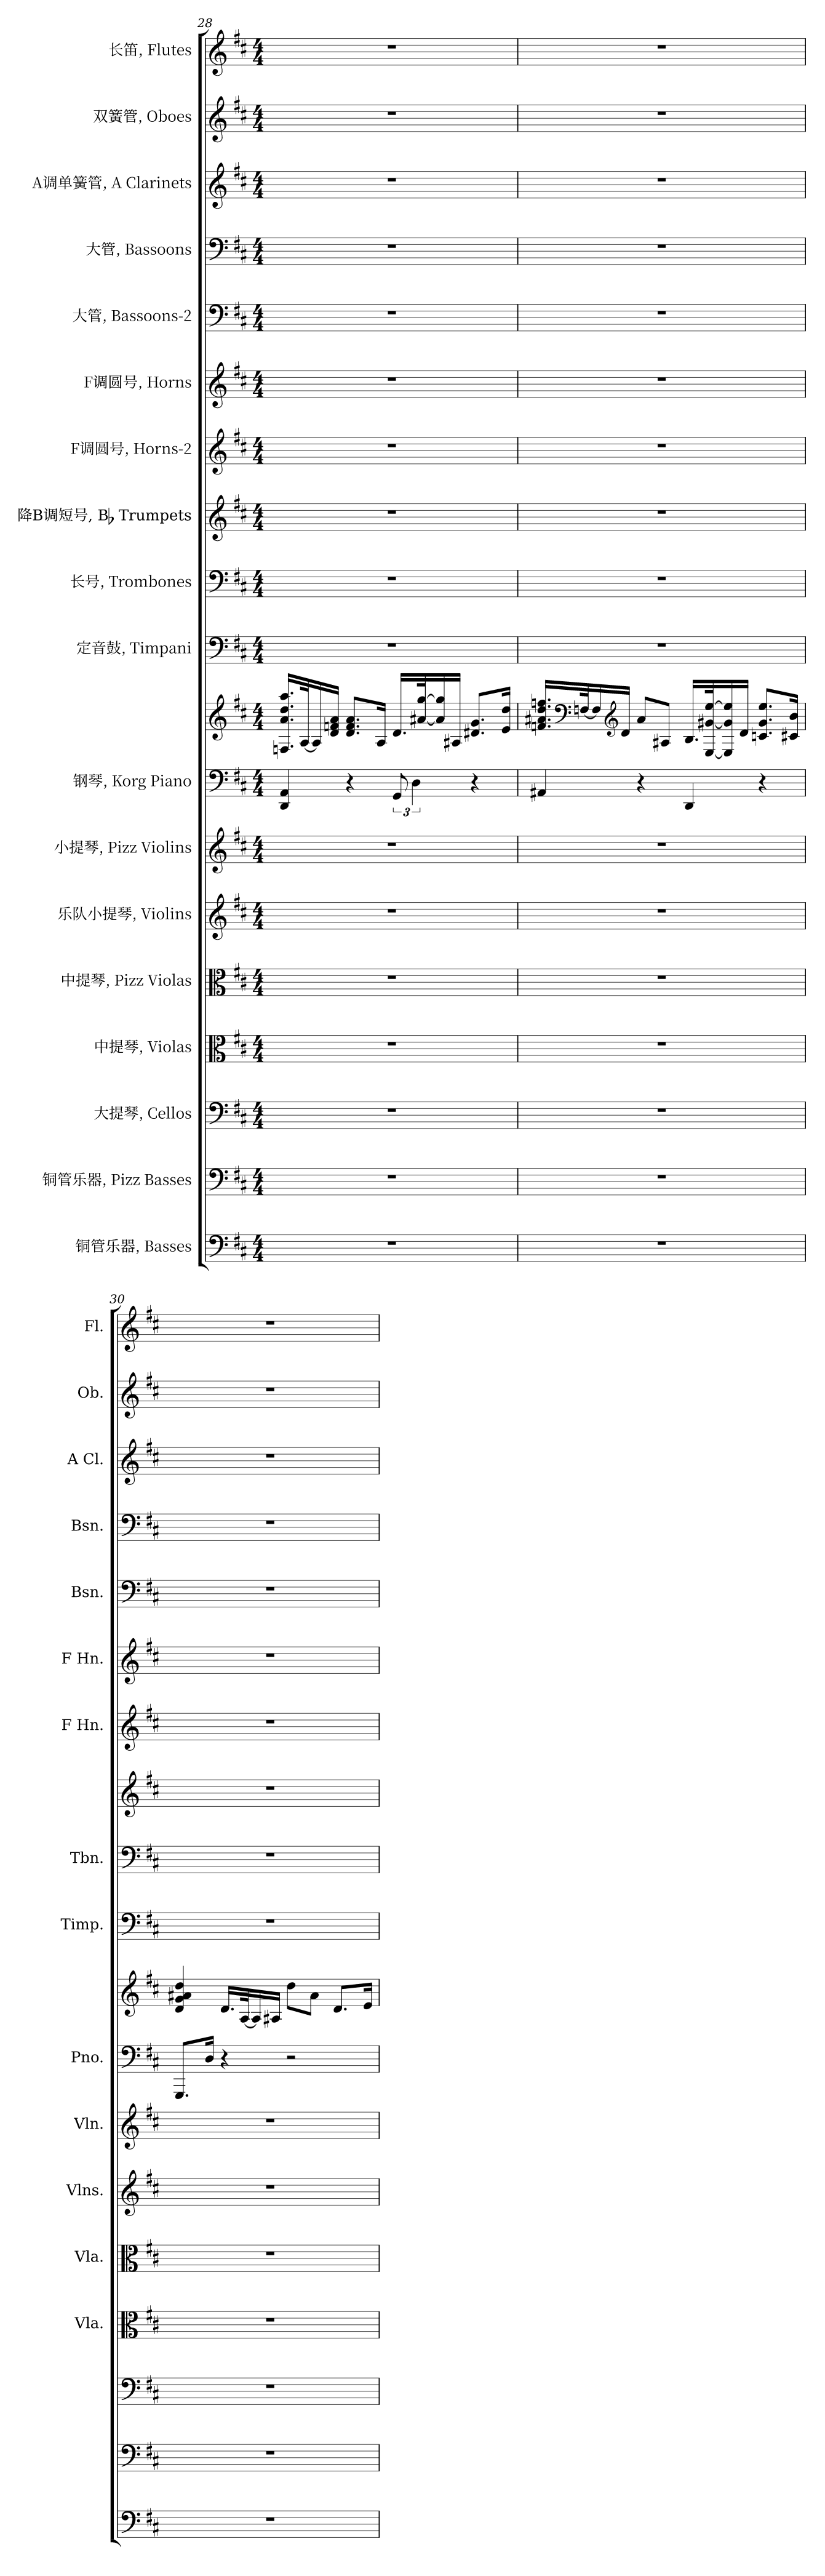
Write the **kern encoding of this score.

**kern	**kern	**kern	**kern	**kern	**kern	**kern	**kern	**kern	**kern	**kern	**kern	**kern	**kern	**kern	**kern	**kern	**kern	**kern
*part18	*part17	*part16	*part15	*part14	*part13	*part12	*part11	*part11	*part10	*part9	*part8	*part7	*part6	*part5	*part4	*part3	*part2	*part1
*staff19	*staff18	*staff17	*staff16	*staff15	*staff14	*staff13	*staff12	*staff11	*staff10	*staff9	*staff8	*staff7	*staff6	*staff5	*staff4	*staff3	*staff2	*staff1
*I"铜管乐器, Basses	*I"铜管乐器, Pizz Basses	*I"大提琴, Cellos	*I"中提琴, Violas	*I"中提琴, Pizz Violas	*I"乐队小提琴, Violins	*I"小提琴, Pizz Violins	*I"钢琴, Korg Piano	*	*I"定音鼓, Timpani	*I"长号, Trombones	*I"降B调短号, Bb Trumpets	*I"F调圆号, Horns-2	*I"F调圆号, Horns	*I"大管, Bassoons-2	*I"大管, Bassoons	*I"A调单簧管, A Clarinets	*I"双簧管, Oboes	*I"长笛, Flutes
*	*	*	*I'Vla.	*I'Vla.	*I'Vlns.	*I'Vln.	*I'Pno.	*	*I'Timp.	*I'Tbn.	*	*I'F Hn.	*I'F Hn.	*I'Bsn.	*I'Bsn.	*I'A Cl.	*I'Ob.	*I'Fl.
*clefF4	*clefF4	*clefF4	*clefC3	*clefC3	*clefG2	*clefG2	*clefF4	*clefG2	*clefF4	*clefF4	*clefG2	*clefG2	*clefG2	*clefF4	*clefF4	*clefG2	*clefG2	*clefG2
*	*	*	*	*	*	*	*	*	*	*	*ITrd1c2	*ITrd4c7	*ITrd4c7	*	*	*ITrd2c3	*	*
*k[f#c#]	*k[f#c#]	*k[f#c#]	*k[f#c#]	*k[f#c#]	*k[f#c#]	*k[f#c#]	*k[f#c#]	*k[f#c#]	*k[f#c#]	*k[f#c#]	*k[]	*k[f#]	*k[f#]	*k[f#c#]	*k[f#c#]	*k[f#c#g#d#a#]	*k[f#c#]	*k[f#c#]
*M4/4	*M4/4	*M4/4	*M4/4	*M4/4	*M4/4	*M4/4	*M4/4	*M4/4	*M4/4	*M4/4	*M4/4	*M4/4	*M4/4	*M4/4	*M4/4	*M4/4	*M4/4	*M4/4
=28	=28	=28	=28	=28	=28	=28	=28	=28	=28	=28	=28	=28	=28	=28	=28	=28	=28	=28
1r	1r	1r	1r	1r	1r	1r	4DD/ 4AA/	16.Fn/ 16.a/ 16.dd/ 16.aa/LL	1r	1r	1r	1r	1r	1r	1r	1r	1r	1r
.	.	.	.	.	.	.	.	[32A/K	.	.	.	.	.	.	.	.	.	.
.	.	.	.	.	.	.	.	16A/]	.	.	.	.	.	.	.	.	.	.
.	.	.	.	.	.	.	.	16d/ 16fn/ 16a/JJ	.	.	.	.	.	.	.	.	.	.
.	.	.	.	.	.	.	4r	8.d/ 8.f/ 8.a/L	.	.	.	.	.	.	.	.	.	.
.	.	.	.	.	.	.	.	16A/Jk	.	.	.	.	.	.	.	.	.	.
.	.	.	.	.	.	.	12GG/	16.d/LL	.	.	.	.	.	.	.	.	.	.
.	.	.	.	.	.	.	6D\	.	.	.	.	.	.	.	.	.	.	.
.	.	.	.	.	.	.	.	[32a#X/ [32gg/K	.	.	.	.	.	.	.	.	.	.
.	.	.	.	.	.	.	.	16a#/] 16gg/]	.	.	.	.	.	.	.	.	.	.
.	.	.	.	.	.	.	.	16A#X/JJ	.	.	.	.	.	.	.	.	.	.
.	.	.	.	.	.	.	4r	8.d#X/ 8.g/L	.	.	.	.	.	.	.	.	.	.
.	.	.	.	.	.	.	.	16e/ 16dd/Jk	.	.	.	.	.	.	.	.	.	.
!!LO:PB:g=z
=29	=29	=29	=29	=29	=29	=29	=29	=29	=29	=29	=29	=29	=29	=29	=29	=29	=29	=29
1r	1r	1r	1r	1r	1r	1r	4AA#X/	16.fn/ 16.a#X/ 16.dd/ 16.ffn/LL	1r	1r	1r	1r	1r	1r	1r	1r	1r	1r
*	*	*	*	*	*	*	*	*clefF4	*	*	*	*	*	*	*	*	*	*
.	.	.	.	.	.	.	.	[32Fn/K	.	.	.	.	.	.	.	.	.	.
.	.	.	.	.	.	.	.	16F/]	.	.	.	.	.	.	.	.	.	.
*	*	*	*	*	*	*	*	*clefG2	*	*	*	*	*	*	*	*	*	*
.	.	.	.	.	.	.	.	16d/JJ	.	.	.	.	.	.	.	.	.	.
.	.	.	.	.	.	.	4r	8a#/L	.	.	.	.	.	.	.	.	.	.
.	.	.	.	.	.	.	.	8A#X/J	.	.	.	.	.	.	.	.	.	.
.	.	.	.	.	.	.	4DD/	16.B/LL	.	.	.	.	.	.	.	.	.	.
.	.	.	.	.	.	.	.	[32E/ [32g#X/ [32ee/K	.	.	.	.	.	.	.	.	.	.
.	.	.	.	.	.	.	.	16E/] 16g#/] 16ee/]	.	.	.	.	.	.	.	.	.	.
.	.	.	.	.	.	.	.	16d/JJ	.	.	.	.	.	.	.	.	.	.
.	.	.	.	.	.	.	4r	8.cn/ 8.g#/ 8.ee/L	.	.	.	.	.	.	.	.	.	.
.	.	.	.	.	.	.	.	16c#X/ 16b/Jk	.	.	.	.	.	.	.	.	.	.
=30	=30	=30	=30	=30	=30	=30	=30	=30	=30	=30	=30	=30	=30	=30	=30	=30	=30	=30
1r	1r	1r	1r	1r	1r	1r	8.GGG/L	4d/ 4g/ 4a#X/ 4dd/	1r	1r	1r	1r	1r	1r	1r	1r	1r	1r
.	.	.	.	.	.	.	16D/Jk	.	.	.	.	.	.	.	.	.	.	.
.	.	.	.	.	.	.	4r	16.d/LL	.	.	.	.	.	.	.	.	.	.
.	.	.	.	.	.	.	.	[32A/K	.	.	.	.	.	.	.	.	.	.
.	.	.	.	.	.	.	.	16A/]	.	.	.	.	.	.	.	.	.	.
.	.	.	.	.	.	.	.	16A#X/JJ	.	.	.	.	.	.	.	.	.	.
.	.	.	.	.	.	.	2r	8dd\L	.	.	.	.	.	.	.	.	.	.
.	.	.	.	.	.	.	.	8a#\J	.	.	.	.	.	.	.	.	.	.
.	.	.	.	.	.	.	.	8.d/L	.	.	.	.	.	.	.	.	.	.
.	.	.	.	.	.	.	.	16e/Jk	.	.	.	.	.	.	.	.	.	.
=	=	=	=	=	=	=	=	=	=	=	=	=	=	=	=	=	=	=
*-	*-	*-	*-	*-	*-	*-	*-	*-	*-	*-	*-	*-	*-	*-	*-	*-	*-	*-
